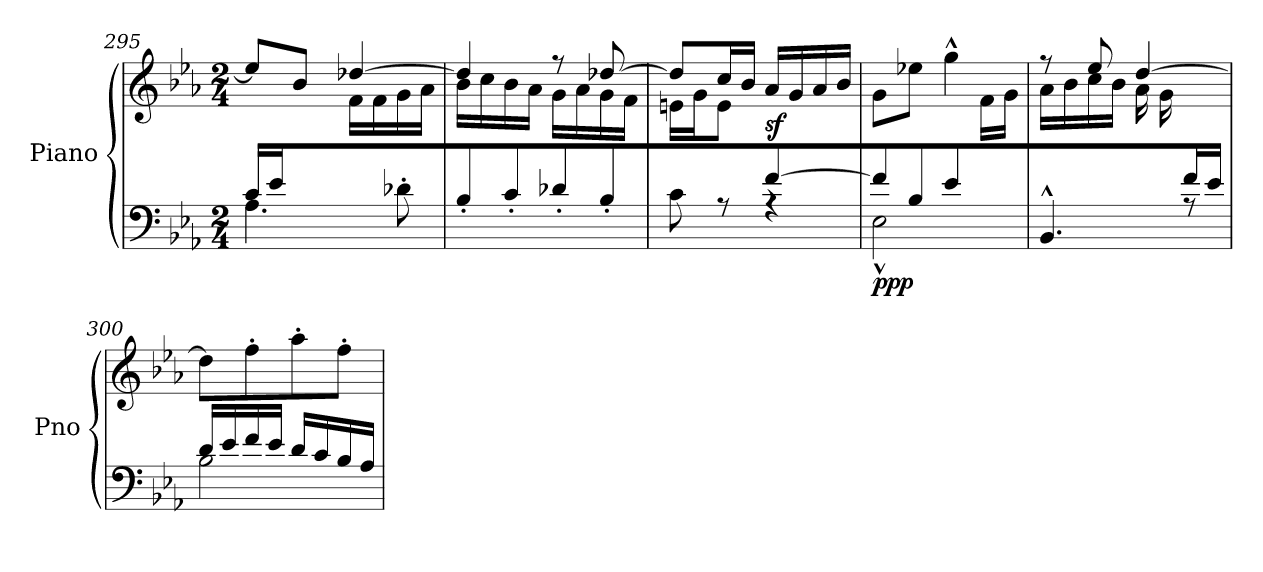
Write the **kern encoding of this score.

**kern	**kern	**dynam
*part1	*part1	*part1
*staff2	*staff1	*staff1/2
*I"Piano	*	*
*I'Pno	*	*
*clefF4	*clefG2	*
*k[b-e-a-]	*k[b-e-a-]	*
*M2/4	*M2/4	*
=295	=295	=295
*^	*^	*
16c/LL	4.A-\	8ee-/L]	8ryy	.
16e-/	.	.	.	.
4.ryy	.	8b-/J	16a-\	.
.	.	.	16g\JJ	.
.	.	[4dd-X/	16f\LL	.
.	.	.	16f\	.
.	8d-X'\	.	16g\	.
.	.	.	16a-\JJ	.
*v	*v	*	*	*
!!LO:LB:g=z	!!
=296	=296	=296	=296
8B-'\L	4dd-/]	16b-\LL	.
.	.	16cc\	.
8c'\	.	16b-\	.
.	.	16a-\JJ	.
8d-X'\	8r	16g\LL	.
.	.	16a-\	.
8B-'\J	[8dd-X/	16g\	.
.	.	16f\JJ	.
=297	=297	=297	=297
*^	*	*	*
4rcyy	8c\	8dd-/L]	16en\LL	.
.	.	.	16g\J	.
.	8rA	16cc/L	8e\J	.
.	.	16b-/JJ	.	.
!	!	!	!	!LO:DY:a=2
[4f/	4rA	16a-/LL	4rgyy	sf
.	.	16g/	.	.
.	.	16a-/	.	.
.	.	16b-/JJ	.	.
=298	=298	=298	=298	=298
!	!	!	!	!LO:DY:b=2
!	!	!	!	!LO:DY:n=1:b
8f/L]	2E-^^\	8g\L	4.ryy	pp p
8B-/J	.	8ee-X\J	.	.
8e-/	.	4gg^^\	.	.
8ryy	.	.	16f\LL	.
.	.	.	16g\JJ	.
=299	=299	=299	=299	=299
4.ryy	4.BB-^^/	8rff	16a-\LL	.
.	.	.	16b-\	.
.	.	8ee-/	16cc\	.
.	.	.	16b-\JJ	.
.	.	[4dd/	16a-\LL	.
.	.	.	16g\	.
16f/	8rA	.	8ryy	.
16e-/JJ	.	.	.	.
*	*	*v	*v	*
=300	=300	=300	=300
16d/LL	2B-\	8dd\L]	.
16e-/	.	.	.
16f/	.	8ff'\	.
16e-/JJ	.	.	.
16d/LL	.	8aa-'\	.
16c/	.	.	.
16B-/	.	8ff'\J	.
16A-/JJ	.	.	.
*v	*v	*	*
=	=	=
*-	*-	*-
